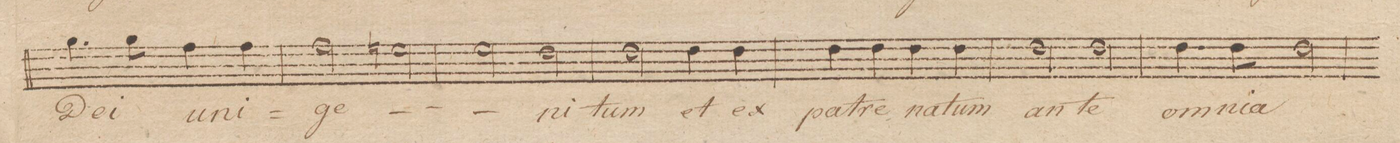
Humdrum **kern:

**kern	**text	**dynam
*I"Alto Solo	*	*
*clefC3	*	*
*k[]	*	*
*met(c|)	*	*
*M2/2	*	*
4.a\	De-	.
8a\	-i	.
4g\	u-	.
4g\	-ni	.
=22	=22	=22
2g\	ge-	.
2fn\	.	.
=23	=23	=23
2f\	.	.
2e\	-ni-	.
=24	=24	=24
2e\	-tum	.
4e\	et	.
4e\	ex	.
=25	=25	=25
4e\	pa-	.
4e\	-tre-	.
4e\	-na-	.
4e\	-tum	.
=26	=26	=26
2e\	an-	.
2e\	-te	.
=27	=27	=27
4.e\	om-	.
8e\	-ni-	.
2e\	-a	.
=28	=28	=28
*-	*-	*-
